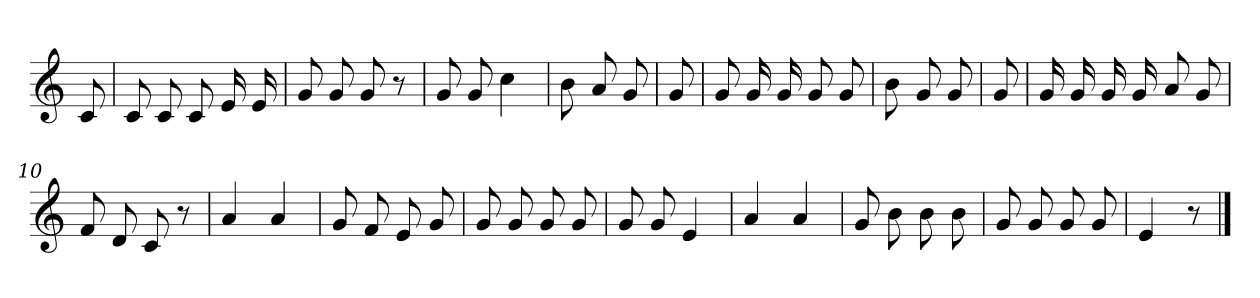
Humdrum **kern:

**kern
*part1
*staff1
*clefG2
*k[]
*C:
=
8c
=1
8c
8c
8c
16e
16e
=2
8g
8g
8g
8r
=3
8g
8g
4cc
=4
8b
8a
8g
=5
8g
=6
8g
16g
16g
8g
8g
=7
8b
8g
8g
=8
8g
=9
16g
16g
16g
16g
8a
8g
=10
8f
8d
8c
8r
=11
4a
4a
=12
8g
8f
8e
8g
=13
8g
8g
8g
8g
=14
8g
8g
4e
=15
4a
4a
=16
8g
8b
8b
8b
=17
8g
8g
8g
8g
=18
4e
8r
==
*-
